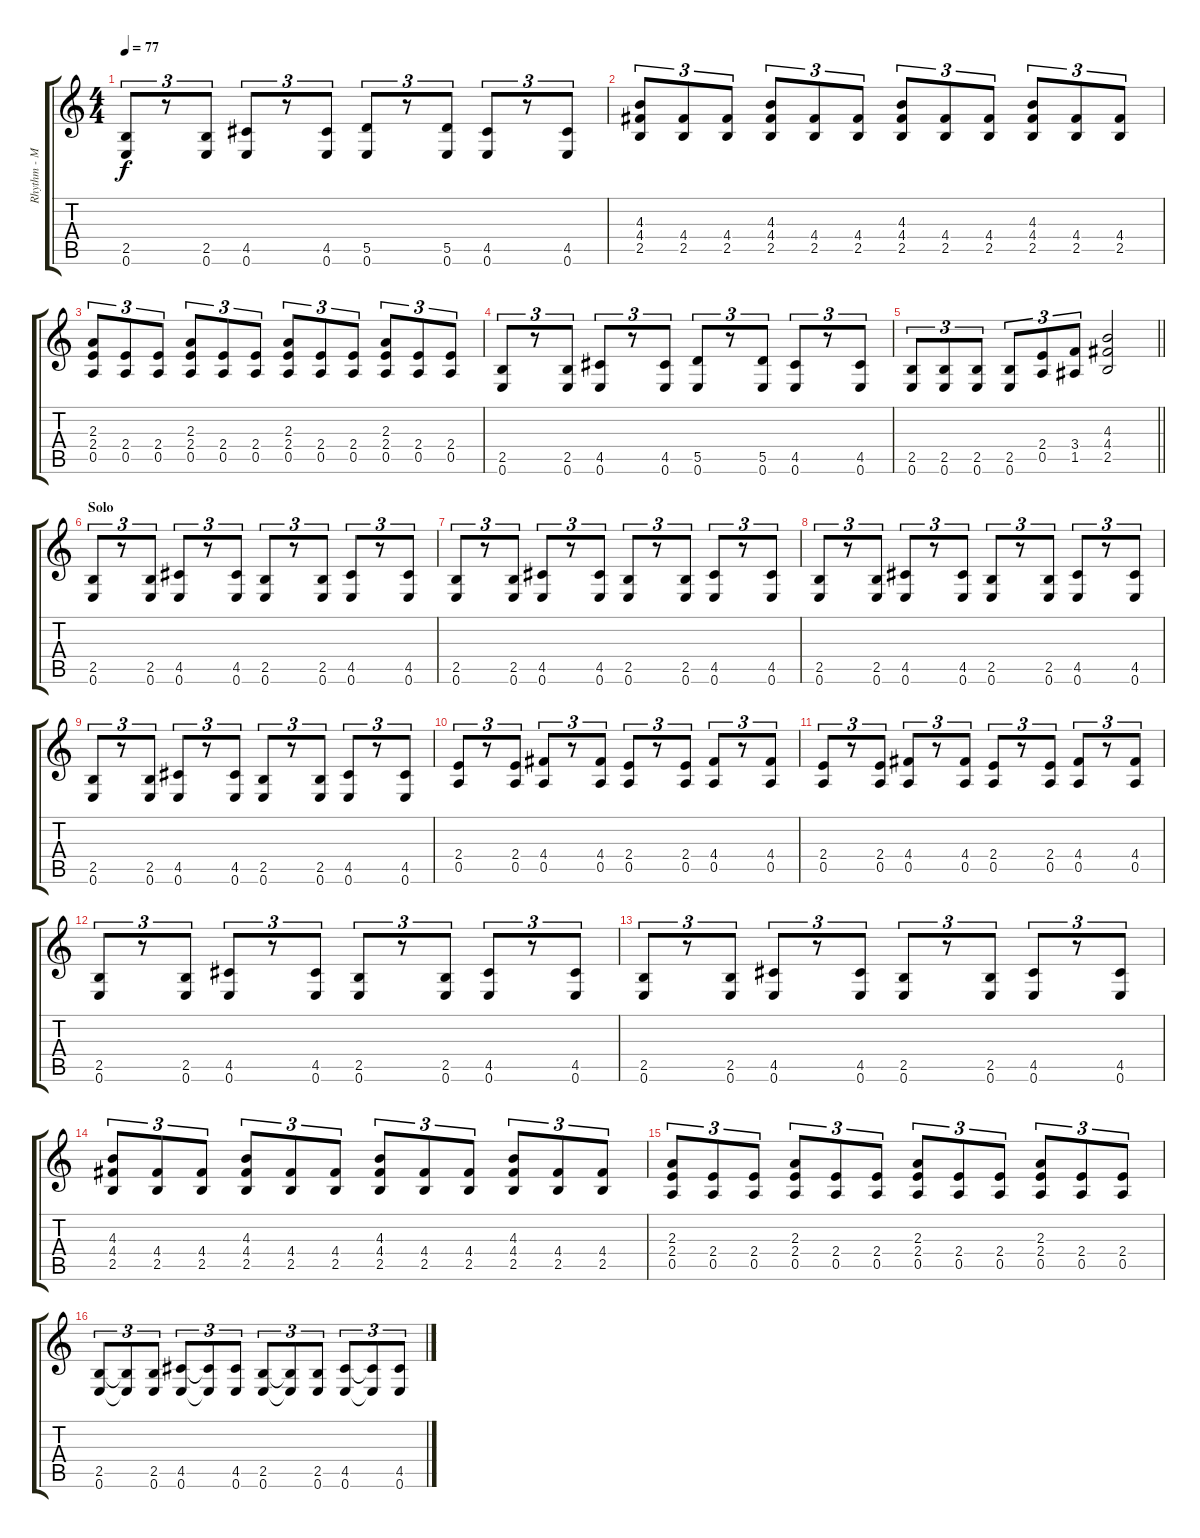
\track ("Rhythm - Malcolm" "Rhythm - M") {instrument overdrivenguitar}
\staff {score tabs}
\tuning (E4 B3 G3 D3 A2 E2) {hide}
\ts (4 4)
\tempo 77
\clef g2
\ks c
(2.5 0.6).8{tu (3 2) dy f} r.8{tu (3 2)} (2.5 0.6).8{tu (3 2)} (4.5 0.6).8{tu (3 2)} r.8{tu (3 2)} (4.5 0.6).8{tu (3 2)} (5.5 0.6).8{tu (3 2)} r.8{tu (3 2)} (5.5 0.6).8{tu (3 2)} (4.5 0.6).8{tu (3 2)} r.8{tu (3 2)} (4.5 0.6).8{tu (3 2)} |
(4.3 4.4 2.5).8{tu (3 2)} (4.4 2.5).8{tu (3 2)} (4.4 2.5).8{tu (3 2)} (4.3 4.4 2.5).8{tu (3 2)} (4.4 2.5).8{tu (3 2)} (4.4 2.5).8{tu (3 2)} (4.3 4.4 2.5).8{tu (3 2)} (4.4 2.5).8{tu (3 2)} (4.4 2.5).8{tu (3 2)} (4.3 4.4 2.5).8{tu (3 2)} (4.4 2.5).8{tu (3 2)} (4.4 2.5).8{tu (3 2)} |
(2.3 2.4 0.5).8{tu (3 2)} (2.4 0.5).8{tu (3 2)} (2.4 0.5).8{tu (3 2)} (2.3 2.4 0.5).8{tu (3 2)} (2.4 0.5).8{tu (3 2)} (2.4 0.5).8{tu (3 2)} (2.3 2.4 0.5).8{tu (3 2)} (2.4 0.5).8{tu (3 2)} (2.4 0.5).8{tu (3 2)} (2.3 2.4 0.5).8{tu (3 2)} (2.4 0.5).8{tu (3 2)} (2.4 0.5).8{tu (3 2)} |
(2.5 0.6).8{tu (3 2)} r.8{tu (3 2)} (2.5 0.6).8{tu (3 2)} (4.5 0.6).8{tu (3 2)} r.8{tu (3 2)} (4.5 0.6).8{tu (3 2)} (5.5 0.6).8{tu (3 2)} r.8{tu (3 2)} (5.5 0.6).8{tu (3 2)} (4.5 0.6).8{tu (3 2)} r.8{tu (3 2)} (4.5 0.6).8{tu (3 2)} |
\barLineRight lightlight
(2.5 0.6).8{tu (3 2)} (2.5 0.6).8{tu (3 2)} (2.5 0.6).8{tu (3 2)} (2.5 0.6).8{tu (3 2)} (2.4 0.5).8{tu (3 2)} (3.4 1.5).8{tu (3 2)} (4.3 4.4 2.5).2 |
\section ("" "Solo")
(2.5 0.6).8{tu (3 2)} r.8{tu (3 2)} (2.5 0.6).8{tu (3 2)} (4.5 0.6).8{tu (3 2)} r.8{tu (3 2)} (4.5 0.6).8{tu (3 2)} (2.5 0.6).8{tu (3 2)} r.8{tu (3 2)} (2.5 0.6).8{tu (3 2)} (4.5 0.6).8{tu (3 2)} r.8{tu (3 2)} (4.5 0.6).8{tu (3 2)} |
(2.5 0.6).8{tu (3 2)} r.8{tu (3 2)} (2.5 0.6).8{tu (3 2)} (4.5 0.6).8{tu (3 2)} r.8{tu (3 2)} (4.5 0.6).8{tu (3 2)} (2.5 0.6).8{tu (3 2)} r.8{tu (3 2)} (2.5 0.6).8{tu (3 2)} (4.5 0.6).8{tu (3 2)} r.8{tu (3 2)} (4.5 0.6).8{tu (3 2)} |
(2.5 0.6).8{tu (3 2)} r.8{tu (3 2)} (2.5 0.6).8{tu (3 2)} (4.5 0.6).8{tu (3 2)} r.8{tu (3 2)} (4.5 0.6).8{tu (3 2)} (2.5 0.6).8{tu (3 2)} r.8{tu (3 2)} (2.5 0.6).8{tu (3 2)} (4.5 0.6).8{tu (3 2)} r.8{tu (3 2)} (4.5 0.6).8{tu (3 2)} |
(2.5 0.6).8{tu (3 2)} r.8{tu (3 2)} (2.5 0.6).8{tu (3 2)} (4.5 0.6).8{tu (3 2)} r.8{tu (3 2)} (4.5 0.6).8{tu (3 2)} (2.5 0.6).8{tu (3 2)} r.8{tu (3 2)} (2.5 0.6).8{tu (3 2)} (4.5 0.6).8{tu (3 2)} r.8{tu (3 2)} (4.5 0.6).8{tu (3 2)} |
(2.4 0.5).8{tu (3 2)} r.8{tu (3 2)} (2.4 0.5).8{tu (3 2)} (4.4 0.5).8{tu (3 2)} r.8{tu (3 2)} (4.4 0.5).8{tu (3 2)} (2.4 0.5).8{tu (3 2)} r.8{tu (3 2)} (2.4 0.5).8{tu (3 2)} (4.4 0.5).8{tu (3 2)} r.8{tu (3 2)} (4.4 0.5).8{tu (3 2)} |
(2.4 0.5).8{tu (3 2)} r.8{tu (3 2)} (2.4 0.5).8{tu (3 2)} (4.4 0.5).8{tu (3 2)} r.8{tu (3 2)} (4.4 0.5).8{tu (3 2)} (2.4 0.5).8{tu (3 2)} r.8{tu (3 2)} (2.4 0.5).8{tu (3 2)} (4.4 0.5).8{tu (3 2)} r.8{tu (3 2)} (4.4 0.5).8{tu (3 2)} |
(2.5 0.6).8{tu (3 2)} r.8{tu (3 2)} (2.5 0.6).8{tu (3 2)} (4.5 0.6).8{tu (3 2)} r.8{tu (3 2)} (4.5 0.6).8{tu (3 2)} (2.5 0.6).8{tu (3 2)} r.8{tu (3 2)} (2.5 0.6).8{tu (3 2)} (4.5 0.6).8{tu (3 2)} r.8{tu (3 2)} (4.5 0.6).8{tu (3 2)} |
(2.5 0.6).8{tu (3 2)} r.8{tu (3 2)} (2.5 0.6).8{tu (3 2)} (4.5 0.6).8{tu (3 2)} r.8{tu (3 2)} (4.5 0.6).8{tu (3 2)} (2.5 0.6).8{tu (3 2)} r.8{tu (3 2)} (2.5 0.6).8{tu (3 2)} (4.5 0.6).8{tu (3 2)} r.8{tu (3 2)} (4.5 0.6).8{tu (3 2)} |
(4.3 4.4 2.5).8{tu (3 2)} (4.4 2.5).8{tu (3 2)} (4.4 2.5).8{tu (3 2)} (4.3 4.4 2.5).8{tu (3 2)} (4.4 2.5).8{tu (3 2)} (4.4 2.5).8{tu (3 2)} (4.3 4.4 2.5).8{tu (3 2)} (4.4 2.5).8{tu (3 2)} (4.4 2.5).8{tu (3 2)} (4.3 4.4 2.5).8{tu (3 2)} (4.4 2.5).8{tu (3 2)} (4.4 2.5).8{tu (3 2)} |
(2.3 2.4 0.5).8{tu (3 2)} (2.4 0.5).8{tu (3 2)} (2.4 0.5).8{tu (3 2)} (2.3 2.4 0.5).8{tu (3 2)} (2.4 0.5).8{tu (3 2)} (2.4 0.5).8{tu (3 2)} (2.3 2.4 0.5).8{tu (3 2)} (2.4 0.5).8{tu (3 2)} (2.4 0.5).8{tu (3 2)} (2.3 2.4 0.5).8{tu (3 2)} (2.4 0.5).8{tu (3 2)} (2.4 0.5).8{tu (3 2)} |
(2.5 0.6).8{tu (3 2)} (2.5{t} 0.6{t}).8{tu (3 2)} (2.5 0.6).8{tu (3 2)} (4.5 0.6).8{tu (3 2)} (4.5{t} 0.6{t}).8{tu (3 2)} (4.5 0.6).8{tu (3 2)} (2.5 0.6).8{tu (3 2)} (2.5{t} 0.6{t}).8{tu (3 2)} (2.5 0.6).8{tu (3 2)} (4.5 0.6).8{tu (3 2)} (4.5{t} 0.6{t}).8{tu (3 2)} (4.5 0.6).8{tu (3 2)}
